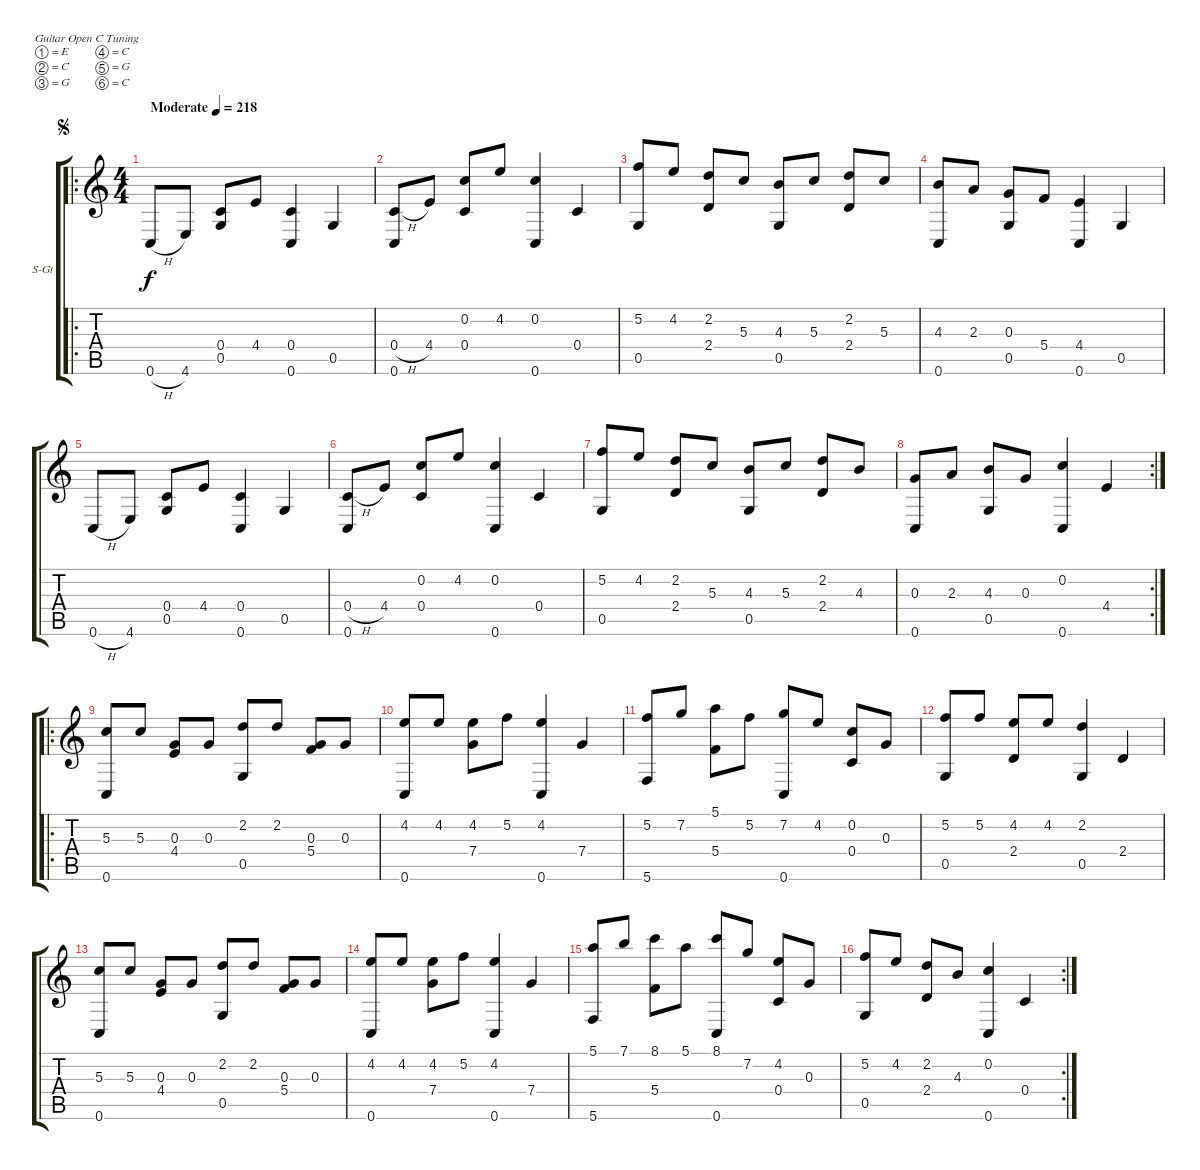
\bracketExtendMode groupsimilarinstruments
\firstSystemTrackNameOrientation horizontal
\otherSystemsTrackNameOrientation horizontal
\track ("Òô¹ì 1" "S-Gt") {instrument acousticguitarsteel}
\staff {score tabs}
\tuning (E4 C4 G3 C3 G2 C2)
\ro
\ts (4 4)
\beaming (8 2 2 2 2)
\jump segno
\tempo (218 "Moderate")
\clef g2
\ks c
0.6{h}.8{dy f instrument acousticguitarsteel} 4.6.8 (0.4 0.5).8 4.4.8 (0.4 0.6).4 0.5.4 |
(0.4{h} 0.6).8 4.4.8 (0.2 0.4).8 4.2.8 (0.2 0.6).4 0.4.4 |
(5.2 0.5).8 4.2.8 (2.2 2.4).8 5.3.8 (4.3 0.5).8 5.3.8 (2.2 2.4).8 5.3.8 |
(4.3 0.6).8 2.3.8 (0.3 0.5).8 5.4.8 (4.4 0.6).4 0.5.4 |
0.6{h}.8 4.6.8 (0.4 0.5).8 4.4.8 (0.4 0.6).4 0.5.4 |
(0.4{h} 0.6).8 4.4.8 (0.2 0.4).8 4.2.8 (0.2 0.6).4 0.4.4 |
(5.2 0.5).8 4.2.8 (2.2 2.4).8 5.3.8 (4.3 0.5).8 5.3.8 (2.2 2.4).8 4.3.8 |
\rc 2
(0.3 0.6).8 2.3.8 (4.3 0.5).8 0.3.8 (0.2 0.6).4 4.4.4 |
\ro
(5.3 0.6).8 5.3.8 (0.3 4.4).8 0.3.8 (2.2 0.5).8 2.2.8 (0.3 5.4).8 0.3.8 |
(4.2 0.6).8 4.2.8 (4.2 7.4).8 5.2.8 (4.2 0.6).4 7.4.4 |
(5.2 5.6).8 7.2.8 (5.1 5.4).8 5.2.8 (7.2 0.6).8 4.2.8 (0.2 0.4).8 0.3.8 |
(5.2 0.5).8 5.2.8 (4.2 2.4).8 4.2.8 (2.2 0.5).4 2.4.4 |
(5.3 0.6).8 5.3.8 (0.3 4.4).8 0.3.8 (2.2 0.5).8 2.2.8 (0.3 5.4).8 0.3.8 |
(4.2 0.6).8 4.2.8 (4.2 7.4).8 5.2.8 (4.2 0.6).4 7.4.4 |
(5.1 5.6).8 7.1.8 (8.1 5.4).8 5.1.8 (8.1 0.6).8 7.2.8 (4.2 0.4).8 0.3.8 |
\rc 2
(5.2 0.5).8 4.2.8 (2.2 2.4).8 4.3.8 (0.2 0.6).4 0.4.4
